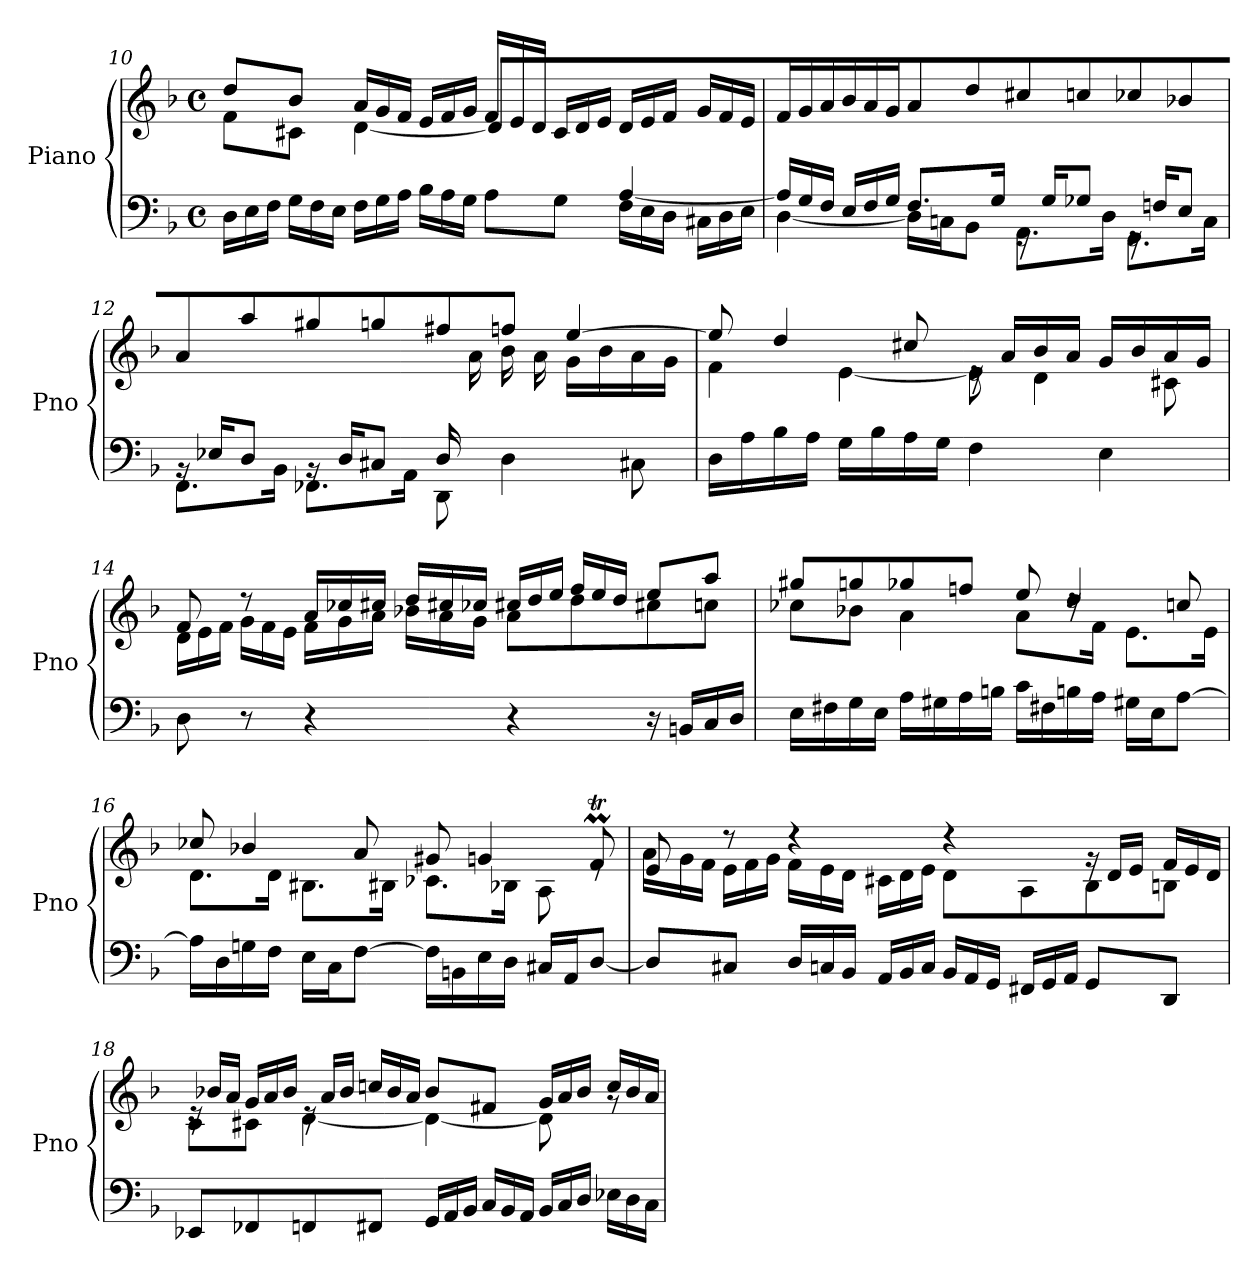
**kern	**kern
*part1	*part1
*staff2	*staff1
*I"Piano	*
*I'Pno	*
!!LO:LB:g=z
*clefF4	*clefG2
*k[b-]	*k[b-]
*M4/4	*M4/4
*met(c)	*met(c)
=10	=10
*^	*
*	*Xtuplet	*
*	*^	*^
*	*	*	*	*^
2ryy	24D\LL	2.ryy	8dd/L	8f\L	2.ryy
.	24E\	.	.	.	.
.	24F\JJ	.	.	.	.
.	24G\LL	.	8b-/J	8c#X\J	.
.	24F\	.	.	.	.
.	24E\JJ	.	.	.	.
*	*	*	*Xtuplet	*	*
.	24F\LL	.	24a/LL	[4d\	.
.	24G\	.	24g/	.	.
.	24A\JJ	.	24f/JJ	.	.
.	24B-\LL	.	24e/LL	.	.
.	24A\	.	24f/	.	.
.	24G\JJ	.	24g/JJ	.	.
8ryy	8A\L	.	24f/LL	8d\L]	.
.	.	.	24e/	.	.
.	.	.	24d/JJ	.	.
8B-/J	8G\J	.	24c#/LL	8ryy	.
.	.	.	24d/	.	.
.	.	.	24e/JJ	.	.
4ryy	[4A/	24F\LL	24d/LL	4ryy	4ryy
.	.	24E\	24e/	.	.
.	.	24D\JJ	24f/JJ	.	.
.	.	24C#X\LL	24g/LL	.	.
.	.	24D\	24f/	.	.
.	.	24E\JJ	24e/JJ	.	.
*	*v	*v	*	*	*
*	*	*v	*v	*v
=11	=11	=11
24A/LL]	[4D\	24f/LL
24G/	.	24g/
24F/JJ	.	24a/JJ
24E/LL	.	24b-/LL
24F/	.	24a/
24G/JJ	.	24g/JJ
8.F/L	16D\LL]	8a/L
.	16Cn\J	.
.	8BB-\J	8dd/J
16G/Jk	.	.
16rGG	8.AA\L	8cc#X/L
16G/KL	.	.
8G-Xi/J	.	8ccn/
.	16D\Jk	.
16rGG	8.GG\L	8cc-Xi/
16Fn/KL	.	.
8E/J	.	8b-X/J
.	16C\Jk	.
!!LO:PB:g=z
=12	=12	=12
*	*^	*^
*	*	*	*	*^
2.ryy	16rBB	8.FF\L	8a/L	2.ryy	2ryy
.	16E-X/KL	.	.	.	.
.	8D/J	.	8aa/	.	.
.	.	16BB-\Jk	.	.	.
.	16rBB	8.FF-Xi\L	8gg#X/	.	.
.	16D/KL	.	.	.	.
.	8C#X/J	.	8ggn/J	.	.
.	.	16AA\Jk	.	.	.
.	16D/LL	8DD\	8ff#X/L	.	16ryy
.	8.ryy	.	.	.	16a\
.	.	4D\	8ffn/J	.	16b-\
.	.	.	.	.	16a\JJ
4ryy	4ryy	.	[4ee/	16g\LL	4ryy
.	.	.	.	16b-\	.
.	.	8C#X\	.	16a\	.
.	.	.	.	16g\JJ	.
*v	*v	*v	*	*	*
*	*	*v	*v
=13	=13	=13
16D\LL	8ee/]	4f\
16A\	.	.
16B-\	4dd/	.
16A\JJ	.	.
16G\LL	.	[4e\
16B-\	.	.
16A\	8cc#X/	.
16G\JJ	.	.
4F\	16re	8e\]
.	16a/LL	.
.	16b-/	4d\
.	16a/JJ	.
4E\	16g/LL	.
.	16b-/	.
.	16a/	8c#X\
.	16g/JJ	.
!!LO:LB:g=z	!!
=14	=14	=14
8D\	8f/	24d\LL
.	.	24e\
.	.	24f\JJ
8r	8r	24g\LL
.	.	24f\
.	.	24e\JJ
4r	24a/LL	24f\LL
.	24cc-Xi/	24g\
.	24cc#X/JJ	24a\JJ
.	24dd/LL	24b-X\LL
.	24cc#X/	24a\
.	24cc-Xi/JJ	24g\JJ
4r	24cc#/LL	8a\L
.	24dd/	.
.	24ee/JJ	.
.	24ff/LL	8dd\
.	24ee/	.
.	24dd/JJ	.
16r	8ee/L	8cc#X\
16BBn/LL	.	.
16C/	8aa/J	8ccn\J
16D/JJ	.	.
=15	=15	=15
16E\LL	8gg#X/L	8cc-Xi\L
16F#X\	.	.
16G\	8ggn/	8b-X\J
16E\JJ	.	.
16A\LL	8gg-Xi/	4a\
16G#X\	.	.
16A\	8ffn/J	.
16Bn\JJ	.	.
16c\LL	8ee/	8a\L
16F#X\	.	.
16Bn\	4dd/	16rdd
16A\JJ	.	16f\Jk
16G#X\LL	.	8.e\L
16E\J	.	.
[8A\J	8cc/	.
.	.	16e\Jk
!!LO:LB:g=z	!!
=16	=16	=16
16A\LL]	8cc-Xi/	8.d\L
16D\	.	.
16Gn\	4b-X/	.
16F\JJ	.	16d\Jk
16E\LL	.	8.B#Xi\L
16C\J	.	.
[8F\J	8a/	.
.	.	16B#Xi\Jk
16F\LL]	8g#X/	8.c-Xi\L
16BBn\	.	.
16E\	4gn/	.
16D\JJ	.	16B-X\Jk
16C#X/LL	.	8A\
16AA/J	.	.
[8D/J	8fTM/	8re
=17	=17	=17
8D/L]	8e/	24a\LL
.	.	24g\
.	.	24f\JJ
8C#X/J	8r	24e\LL
.	.	24f\
.	.	24g\JJ
24D/LL	4r	24f\LL
24Cn/	.	24e\
24BB-/JJ	.	24d\JJ
24AA/LL	.	24c#X\LL
24BB-/	.	24d\
24C/JJ	.	24e\JJ
24BB-/LL	4r	8d\L
24AA/	.	.
24GG/JJ	.	.
24FF#X/LL	.	8A\
24GG/	.	.
24AA/JJ	.	.
8GG/L	24rg	8B-\
.	24d/LL	.
.	24e/JJ	.
8DD/J	24f/LL	8Bn\J
.	24e/	.
.	24d/JJ	.
!!LO:LB:g=z	!!
=18	=18	=18
8EE-X/L	24re	8c\L
.	24b-X/LL	.
.	24a/JJ	.
8FF-Xi/	24g/LL	8c#X\J
.	24a/	.
.	24b-/JJ	.
8FF/	24re	[4d\
.	24a/LL	.
.	24b-/JJ	.
8FF#X/J	24ccn/LL	.
.	24b-/	.
.	24a/JJ	.
24GG/LL	8b-/L	4d\_
24AA/	.	.
24BB-/JJ	.	.
24C/LL	8f#X/J	.
24BB-/	.	.
24AA/JJ	.	.
24BB-/LL	24g/LL	8d\]
24C/	24a/	.
24D/JJ	24b-/JJ	.
24E-X\LL	24cc/LL	8rg
24D\	24b-/	.
24C\JJ	24a/JJ	.
*	*v	*v
=	=
*-	*-
